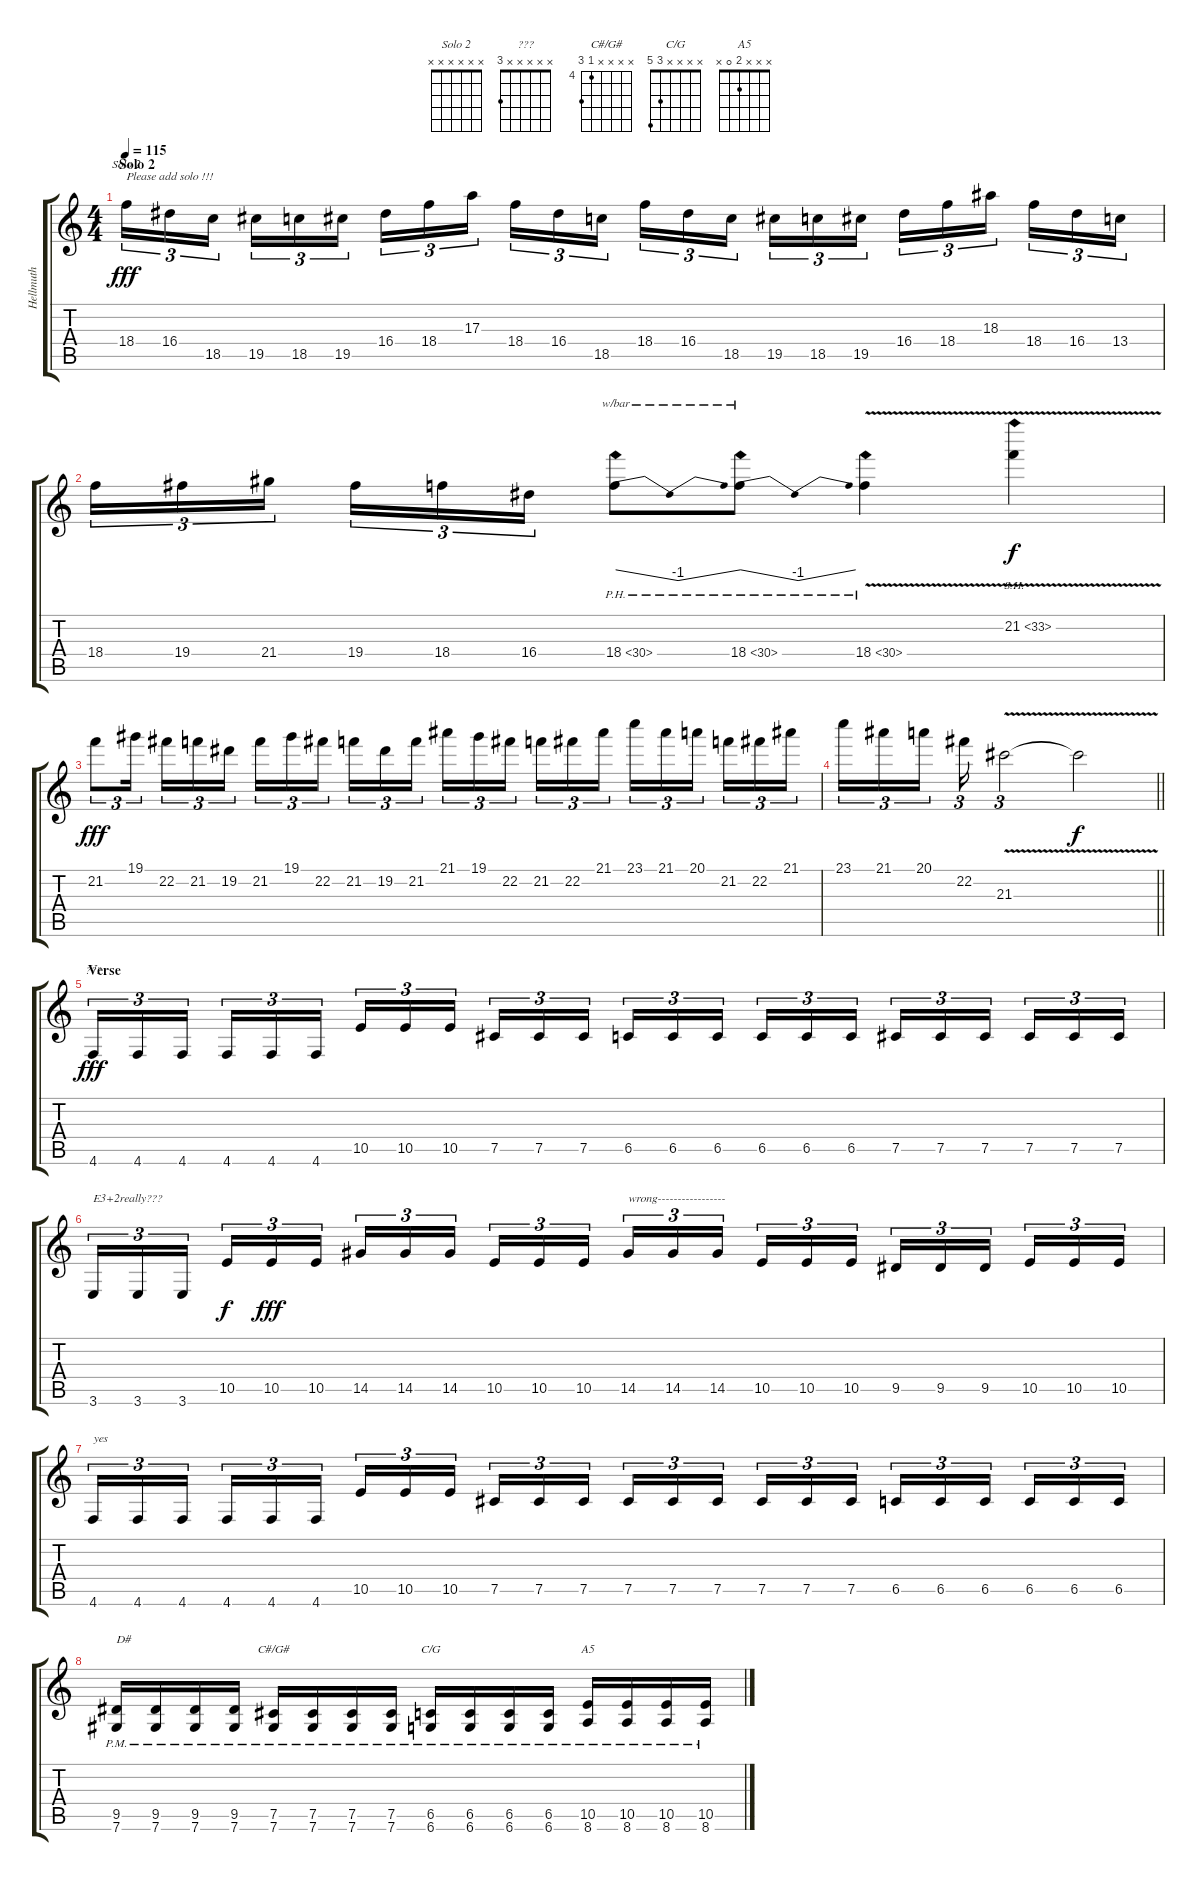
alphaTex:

\track ("Hellmuth" "Hellmuth") {instrument overdrivenguitar}
\staff {score tabs}
\tuning (Db4 Ab3 E3 B2 Gb2 Db2) {hide}
\chord ("Solo 2" x x x x x x)
\chord ("???" x x x x x 3)
\chord ("C#/G#" x x x x 4 6) {firstfret 4}
\chord ("C/G" x x x x 3 5)
\chord ("A5" x x x 2 0 x)
\ts (4 4)
\section ("" "Solo 2")
\tempo 115
\clef g2
\ks c
18.4.16{tu (3 2) ch "Solo 2" txt "Please add solo !!!" dy fff} 16.4.16{tu (3 2)} 18.5.16{tu (3 2) beam splitsecondary} 19.5.16{tu (3 2)} 18.5.16{tu (3 2)} 19.5.16{tu (3 2)} 16.4.16{tu (3 2)} 18.4.16{tu (3 2)} 17.3.16{tu (3 2) beam splitsecondary} 18.4.16{tu (3 2)} 16.4.16{tu (3 2)} 18.5.16{tu (3 2)} 18.4.16{tu (3 2)} 16.4.16{tu (3 2)} 18.5.16{tu (3 2) beam splitsecondary} 19.5.16{tu (3 2)} 18.5.16{tu (3 2)} 19.5.16{tu (3 2)} 16.4.16{tu (3 2)} 18.4.16{tu (3 2)} 18.3.16{tu (3 2) beam splitsecondary} 18.4.16{tu (3 2)} 16.4.16{tu (3 2)} 13.4.16{tu (3 2)} |
18.4.16{tu (3 2)} 19.4.16{tu (3 2)} 21.4.16{tu (3 2) beam splitsecondary} 19.4.16{tu (3 2)} 18.4.16{tu (3 2)} 16.4.16{tu (3 2)} 18.4{ph 12}.8{tbe (dip default 0 0 30 -4 60 0)} 18.4{ph 12}.8{tbe (dip default 0 0 30 -4 60 0)} 18.4{ph 12 v}.4 21.2{sh 12 v}.4{dy f} |
21.2.8{tu (3 2) dy fff} 19.1.16{tu (3 2) beam splitsecondary} 22.2.16{tu (3 2)} 21.2.16{tu (3 2)} 19.2.16{tu (3 2)} 21.2.16{tu (3 2)} 19.1.16{tu (3 2)} 22.2.16{tu (3 2) beam splitsecondary} 21.2.16{tu (3 2)} 19.2.16{tu (3 2)} 21.2.16{tu (3 2)} 21.1.16{tu (3 2)} 19.1.16{tu (3 2)} 22.2.16{tu (3 2) beam splitsecondary} 21.2.16{tu (3 2)} 22.2.16{tu (3 2)} 21.1.16{tu (3 2)} 23.1.16{tu (3 2)} 21.1.16{tu (3 2)} 20.1.16{tu (3 2) beam splitsecondary} 21.2.16{tu (3 2)} 22.2.16{tu (3 2)} 21.1.16{tu (3 2)} |
\barLineRight lightlight
23.1.16{tu (3 2)} 21.1.16{tu (3 2)} 20.1.16{tu (3 2) beam splitsecondary} 22.2.16{tu (3 2)} 21.3{v}.2{tu (3 2)} 21.3{v t}.2{dy f} |
\section ("" "Verse")
4.6.16{tu (3 2) ch "???" dy fff} 4.6.16{tu (3 2)} 4.6.16{tu (3 2) beam splitsecondary} 4.6.16{tu (3 2)} 4.6.16{tu (3 2)} 4.6.16{tu (3 2)} 10.5.16{tu (3 2)} 10.5.16{tu (3 2)} 10.5.16{tu (3 2) beam splitsecondary} 7.5.16{tu (3 2)} 7.5.16{tu (3 2)} 7.5.16{tu (3 2)} 6.5.16{tu (3 2)} 6.5.16{tu (3 2)} 6.5.16{tu (3 2) beam splitsecondary} 6.5.16{tu (3 2)} 6.5.16{tu (3 2)} 6.5.16{tu (3 2)} 7.5.16{tu (3 2)} 7.5.16{tu (3 2)} 7.5.16{tu (3 2) beam splitsecondary} 7.5.16{tu (3 2)} 7.5.16{tu (3 2)} 7.5.16{tu (3 2)} |
3.6.16{tu (3 2) txt "E3+2really???"} 3.6.16{tu (3 2)} 3.6.16{tu (3 2) beam splitsecondary} 10.5.16{tu (3 2) dy f} 10.5.16{tu (3 2) dy fff} 10.5.16{tu (3 2)} 14.5.16{tu (3 2)} 14.5.16{tu (3 2)} 14.5.16{tu (3 2) beam splitsecondary} 10.5.16{tu (3 2)} 10.5.16{tu (3 2)} 10.5.16{tu (3 2)} 14.5.16{tu (3 2) txt "wrong-----------------"} 14.5.16{tu (3 2)} 14.5.16{tu (3 2) beam splitsecondary} 10.5.16{tu (3 2)} 10.5.16{tu (3 2)} 10.5.16{tu (3 2)} 9.5.16{tu (3 2)} 9.5.16{tu (3 2)} 9.5.16{tu (3 2) beam splitsecondary} 10.5.16{tu (3 2)} 10.5.16{tu (3 2)} 10.5.16{tu (3 2)} |
4.6.16{tu (3 2) txt "yes"} 4.6.16{tu (3 2)} 4.6.16{tu (3 2) beam splitsecondary} 4.6.16{tu (3 2)} 4.6.16{tu (3 2)} 4.6.16{tu (3 2)} 10.5.16{tu (3 2)} 10.5.16{tu (3 2)} 10.5.16{tu (3 2) beam splitsecondary} 7.5.16{tu (3 2)} 7.5.16{tu (3 2)} 7.5.16{tu (3 2)} 7.5.16{tu (3 2)} 7.5.16{tu (3 2)} 7.5.16{tu (3 2) beam splitsecondary} 7.5.16{tu (3 2)} 7.5.16{tu (3 2)} 7.5.16{tu (3 2)} 6.5.16{tu (3 2)} 6.5.16{tu (3 2)} 6.5.16{tu (3 2) beam splitsecondary} 6.5.16{tu (3 2)} 6.5.16{tu (3 2)} 6.5.16{tu (3 2)} |
(9.5{pm} 7.6{pm}).16{txt "D#"} (9.5{pm} 7.6{pm}).16 (9.5{pm} 7.6{pm}).16 (9.5{pm} 7.6{pm}).16 (7.5{pm} 7.6{pm}).16{ch "C#/G#"} (7.5{pm} 7.6{pm}).16 (7.5{pm} 7.6{pm}).16 (7.5{pm} 7.6{pm}).16 (6.5{pm} 6.6{pm}).16{ch "C/G"} (6.5{pm} 6.6{pm}).16 (6.5{pm} 6.6{pm}).16 (6.5{pm} 6.6{pm}).16 (10.5{pm} 8.6{pm}).16{ch "A5"} (10.5{pm} 8.6{pm}).16 (10.5{pm} 8.6{pm}).16 (10.5{pm} 8.6{pm}).16
